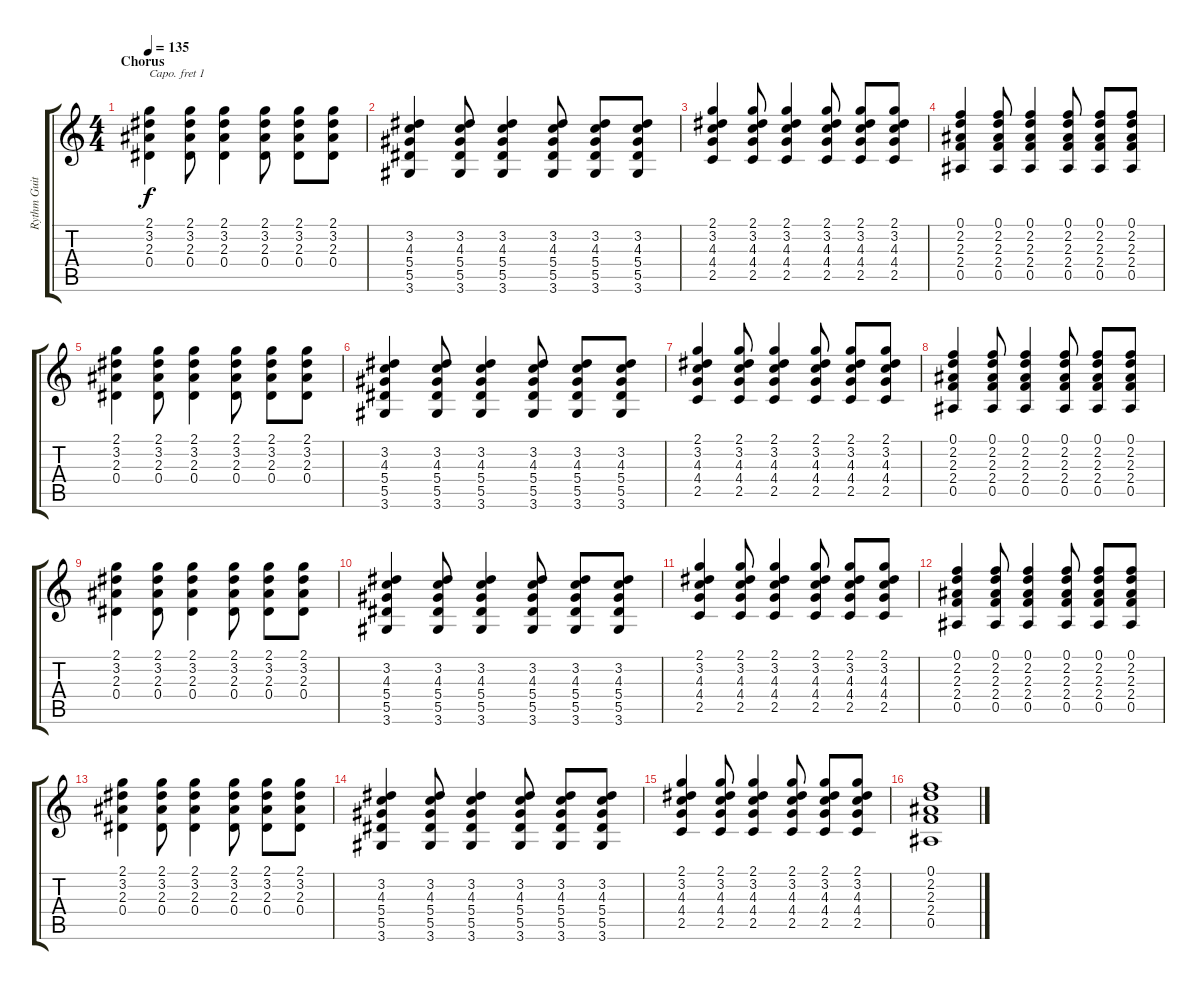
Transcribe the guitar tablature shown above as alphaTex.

\track ("Rythm Guitar" "Rythm Guit") {instrument acousticguitarsteel}
\staff {score tabs}
\capo 1
\tuning (E4 B3 G3 D3 A2 E2) {hide}
\ts (4 4)
\section ("" "Chorus")
\tempo 135
\clef g2
\ks c
(2.1 3.2 2.3 0.4).4{dy f} (2.1 3.2 2.3 0.4).8 (2.1 3.2 2.3 0.4).4 (2.1 3.2 2.3 0.4).8 (2.1 3.2 2.3 0.4).8 (2.1 3.2 2.3 0.4).8 |
(3.2 4.3 5.4 5.5 3.6).4 (3.2 4.3 5.4 5.5 3.6).8 (3.2 4.3 5.4 5.5 3.6).4 (3.2 4.3 5.4 5.5 3.6).8 (3.2 4.3 5.4 5.5 3.6).8 (3.2 4.3 5.4 5.5 3.6).8 |
(2.1 3.2 4.3 4.4 2.5).4 (2.1 3.2 4.3 4.4 2.5).8 (2.1 3.2 4.3 4.4 2.5).4 (2.1 3.2 4.3 4.4 2.5).8 (2.1 3.2 4.3 4.4 2.5).8 (2.1 3.2 4.3 4.4 2.5).8 |
(0.1 2.2 2.3 2.4 0.5).4 (0.1 2.2 2.3 2.4 0.5).8 (0.1 2.2 2.3 2.4 0.5).4 (0.1 2.2 2.3 2.4 0.5).8 (0.1 2.2 2.3 2.4 0.5).8 (0.1 2.2 2.3 2.4 0.5).8 |
(2.1 3.2 2.3 0.4).4 (2.1 3.2 2.3 0.4).8 (2.1 3.2 2.3 0.4).4 (2.1 3.2 2.3 0.4).8 (2.1 3.2 2.3 0.4).8 (2.1 3.2 2.3 0.4).8 |
(3.2 4.3 5.4 5.5 3.6).4 (3.2 4.3 5.4 5.5 3.6).8 (3.2 4.3 5.4 5.5 3.6).4 (3.2 4.3 5.4 5.5 3.6).8 (3.2 4.3 5.4 5.5 3.6).8 (3.2 4.3 5.4 5.5 3.6).8 |
(2.1 3.2 4.3 4.4 2.5).4 (2.1 3.2 4.3 4.4 2.5).8 (2.1 3.2 4.3 4.4 2.5).4 (2.1 3.2 4.3 4.4 2.5).8 (2.1 3.2 4.3 4.4 2.5).8 (2.1 3.2 4.3 4.4 2.5).8 |
(0.1 2.2 2.3 2.4 0.5).4 (0.1 2.2 2.3 2.4 0.5).8 (0.1 2.2 2.3 2.4 0.5).4 (0.1 2.2 2.3 2.4 0.5).8 (0.1 2.2 2.3 2.4 0.5).8 (0.1 2.2 2.3 2.4 0.5).8 |
(2.1 3.2 2.3 0.4).4 (2.1 3.2 2.3 0.4).8 (2.1 3.2 2.3 0.4).4 (2.1 3.2 2.3 0.4).8 (2.1 3.2 2.3 0.4).8 (2.1 3.2 2.3 0.4).8 |
(3.2 4.3 5.4 5.5 3.6).4 (3.2 4.3 5.4 5.5 3.6).8 (3.2 4.3 5.4 5.5 3.6).4 (3.2 4.3 5.4 5.5 3.6).8 (3.2 4.3 5.4 5.5 3.6).8 (3.2 4.3 5.4 5.5 3.6).8 |
(2.1 3.2 4.3 4.4 2.5).4 (2.1 3.2 4.3 4.4 2.5).8 (2.1 3.2 4.3 4.4 2.5).4 (2.1 3.2 4.3 4.4 2.5).8 (2.1 3.2 4.3 4.4 2.5).8 (2.1 3.2 4.3 4.4 2.5).8 |
(0.1 2.2 2.3 2.4 0.5).4 (0.1 2.2 2.3 2.4 0.5).8 (0.1 2.2 2.3 2.4 0.5).4 (0.1 2.2 2.3 2.4 0.5).8 (0.1 2.2 2.3 2.4 0.5).8 (0.1 2.2 2.3 2.4 0.5).8 |
(2.1 3.2 2.3 0.4).4 (2.1 3.2 2.3 0.4).8 (2.1 3.2 2.3 0.4).4 (2.1 3.2 2.3 0.4).8 (2.1 3.2 2.3 0.4).8 (2.1 3.2 2.3 0.4).8 |
(3.2 4.3 5.4 5.5 3.6).4 (3.2 4.3 5.4 5.5 3.6).8 (3.2 4.3 5.4 5.5 3.6).4 (3.2 4.3 5.4 5.5 3.6).8 (3.2 4.3 5.4 5.5 3.6).8 (3.2 4.3 5.4 5.5 3.6).8 |
(2.1 3.2 4.3 4.4 2.5).4 (2.1 3.2 4.3 4.4 2.5).8 (2.1 3.2 4.3 4.4 2.5).4 (2.1 3.2 4.3 4.4 2.5).8 (2.1 3.2 4.3 4.4 2.5).8 (2.1 3.2 4.3 4.4 2.5).8 |
(0.1 2.2 2.3 2.4 0.5).1
